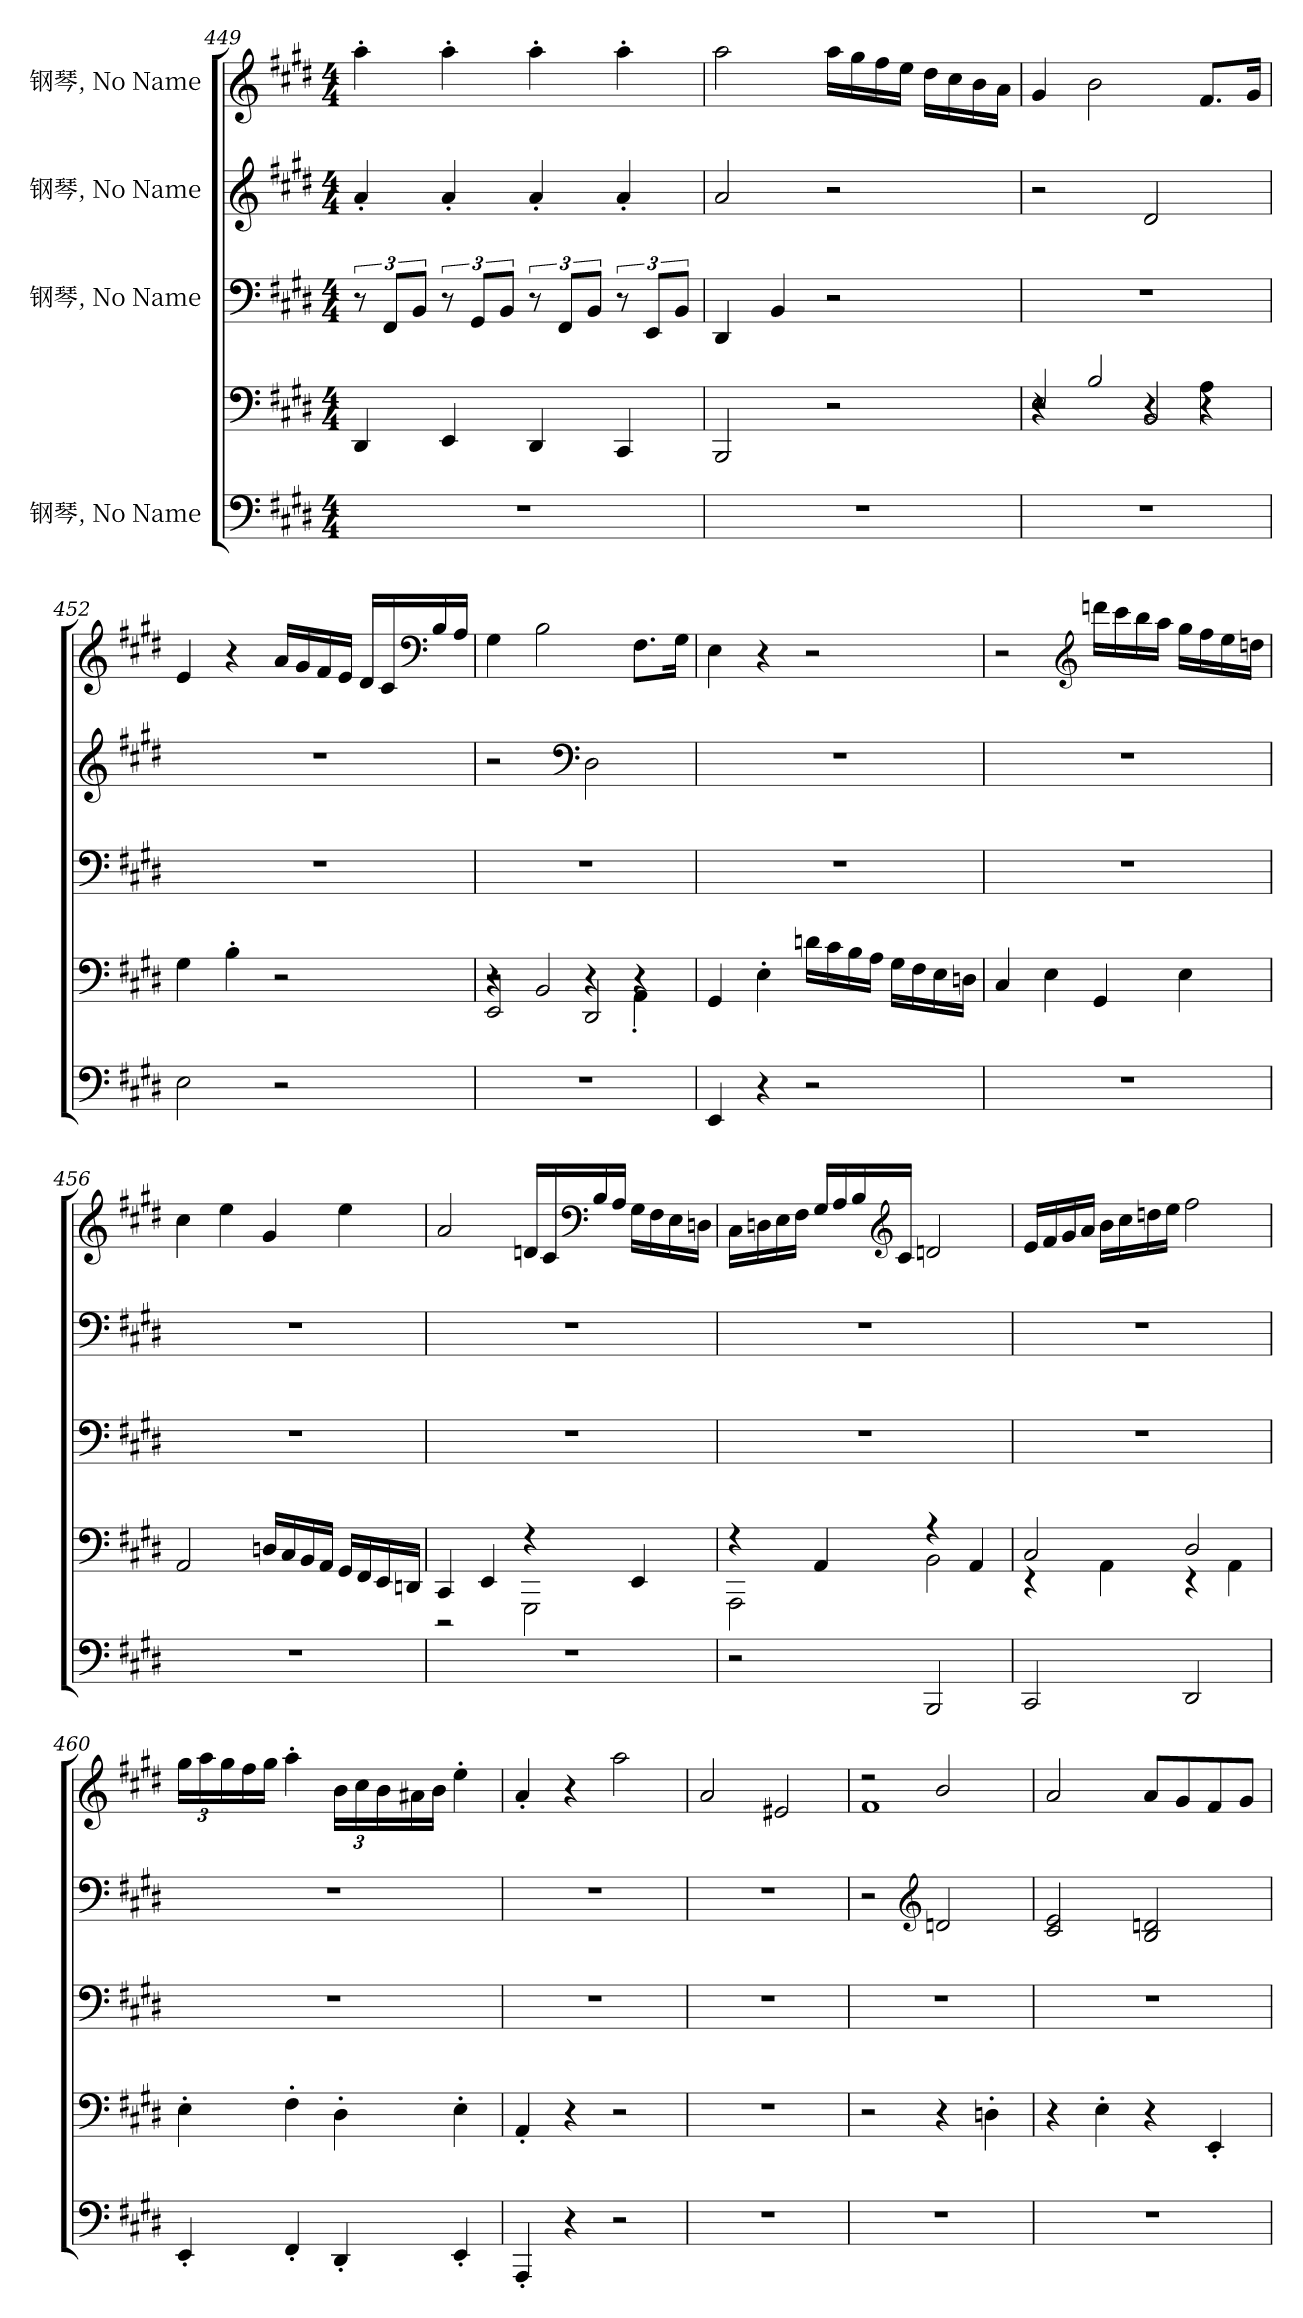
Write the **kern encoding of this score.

**kern	**kern	**kern	**kern	**kern
*part4	*part4	*part3	*part2	*part1
*staff5	*staff4	*staff3	*staff2	*staff1
*I"钢琴, No Name	*	*I"钢琴, No Name	*I"钢琴, No Name	*I"钢琴, No Name
!!LO:PB:g=z
*clefF4	*clefF4	*clefF4	*clefG2	*clefG2
*k[f#c#g#d#]	*k[f#c#g#d#]	*k[f#c#g#d#]	*k[f#c#g#d#]	*k[f#c#g#d#]
*M4/4	*M4/4	*M4/4	*M4/4	*M4/4
=449	=449	=449	=449	=449
1r	4DD#/	12r	4a'/	4aa'\
.	.	12FF#/L	.	.
.	.	12BB/J	.	.
.	4EE/	12r	4a'/	4aa'\
.	.	12GG#/L	.	.
.	.	12BB/J	.	.
.	4DD#/	12r	4a'/	4aa'\
.	.	12FF#/L	.	.
.	.	12BB/J	.	.
.	4CC#/	12r	4a'/	4aa'\
.	.	12EE/L	.	.
.	.	12BB/J	.	.
=450	=450	=450	=450	=450
1r	2BBB/	4DD#/	2a/	2aa\
.	.	4BB/	.	.
*	*	*	*	*MM167
.	2r	2r	2r	16aa\LL
.	.	.	.	16gg#\
.	.	.	.	16ff#\
.	.	.	.	16ee\JJ
.	.	.	.	16dd#\LL
.	.	.	.	16cc#\
.	.	.	.	16b\
.	.	.	.	16a\JJ
=451	=451	=451	=451	=451
*	*^	*	*	*
*	*	*^	*	*	*
1r	4r	2r	2E/	1r	2r	4g#/
*	*	*	*	*	*	*MM167
.	2B/	.	.	.	.	2b\
.	.	4r	2BB/	.	2d#/	.
.	4r	4A\	.	.	.	8.f#/L
.	.	.	.	.	.	16g#/Jk
*	*v	*v	*v	*	*	*
=452	=452	=452	=452	=452
*	*	*	*	*MM165
2E\	4G#\	1r	1r	4e/
*	*	*	*	*MM161
.	4B'\	.	.	4r
*	*	*	*	*MM167
2r	2r	.	.	16a/LL
.	.	.	.	16g#/
.	.	.	.	16f#/
.	.	.	.	16e/JJ
.	.	.	.	16d#/LL
.	.	.	.	16c#/
*	*	*	*	*clefF4
.	.	.	.	16B/
.	.	.	.	16A/JJ
!!LO:LB:g=z
=453	=453	=453	=453	=453
*	*^	*	*	*
*	*	*^	*	*	*
1r	4r	2r	2EE/	1r	2r	4G#\
*	*	*	*	*	*	*MM167
.	2BB/	.	.	.	.	2B\
*	*	*	*	*	*clefF4	*
.	.	4r	2DD#/	.	2D#\	.
.	4r	4AA'\	.	.	.	8.F#\L
.	.	.	.	.	.	16G#\Jk
*	*v	*v	*v	*	*	*
=454	=454	=454	=454	=454
*	*	*	*	*MM165
4EE/	4GG#/	1r	1r	4E\
*	*	*	*	*MM161
4r	4E'\	.	.	4r
*	*	*	*	*MM167
2r	16dn\LL	.	.	2r
.	16c#\	.	.	.
.	16B\	.	.	.
.	16A\JJ	.	.	.
.	16G#\LL	.	.	.
.	16F#\	.	.	.
.	16E\	.	.	.
.	16Dn\JJ	.	.	.
=455	=455	=455	=455	=455
1r	4C#/	1r	1r	2r
.	4E\	.	.	.
*	*	*	*	*clefG2
.	4GG#/	.	.	16dddn\LL
.	.	.	.	16ccc#\
.	.	.	.	16bb\
.	.	.	.	16aa\JJ
.	4E\	.	.	16gg#\LL
.	.	.	.	16ff#\
.	.	.	.	16ee\
.	.	.	.	16ddn\JJ
!!LO:PB:g=z
=456	=456	=456	=456	=456
1r	2AA/	1r	1r	4cc#\
*	*	*	*	*MM167
.	.	.	.	4ee\
.	16Dn/LL	.	.	4g#/
.	16C#/	.	.	.
.	16BB/	.	.	.
.	16AA/JJ	.	.	.
.	16GG#/LL	.	.	4ee\
.	16FF#/	.	.	.
.	16EE/	.	.	.
.	16DDn/JJ	.	.	.
=457	=457	=457	=457	=457
*	*^	*	*	*
1r	4CC#/	2r	1r	1r	2a/
.	4EE/	.	.	.	.
.	4r	2GGG#\	.	.	16dn/LL
.	.	.	.	.	16c#/
*	*	*	*	*	*clefF4
.	.	.	.	.	16B/
.	.	.	.	.	16A/JJ
.	4EE/	.	.	.	16G#\LL
.	.	.	.	.	16F#\
.	.	.	.	.	16E\
*	*	*	*	*	*MM165
.	.	.	.	.	16Dn\JJ
=458	=458	=458	=458	=458	=458
*	*	*	*	*	*MM167
2r	4r	2AAA\	1r	1r	16C#\LL
.	.	.	.	.	16Dn\
.	.	.	.	.	16E\
.	.	.	.	.	16F#\JJ
.	4AA/	.	.	.	16G#/LL
.	.	.	.	.	16A/
.	.	.	.	.	16B/
*	*	*	*	*	*clefG2
*	*	*	*	*	*MM165
.	.	.	.	.	16c#/JJ
*	*	*	*	*	*MM167
2BBB/	4r	2BB\	.	.	2dn/
.	4AA/	.	.	.	.
!!LO:LB:g=z
=459	=459	=459	=459	=459	=459
*	*	*	*	*	*MM167
2CC#/	2C#/	4r	1r	1r	16e/LL
.	.	.	.	.	16f#/
.	.	.	.	.	16g#/
.	.	.	.	.	16a/JJ
.	.	4AA\	.	.	16b\LL
.	.	.	.	.	16cc#\
.	.	.	.	.	16ddn\
*	*	*	*	*	*MM165
.	.	.	.	.	16ee\JJ
*	*	*	*	*	*MM167
2DD#/	2D#/	4r	.	.	2ff#\
.	.	4AA\	.	.	.
*	*v	*v	*	*	*
=460	=460	=460	=460	=460
*	*	*	*	*Xbrackettup
4EE'/	4E'\	1r	1r	24gg#\LL
.	.	.	.	24aa\
.	.	.	.	24gg#\
.	.	.	.	16ff#\
.	.	.	.	16gg#\JJ
4FF#'/	4F#'\	.	.	4aa'\
*	*	*	*	*MM165
4DD#'/	4D#'\	.	.	24b\LL
.	.	.	.	24cc#\
.	.	.	.	24b\
.	.	.	.	16a#X\
.	.	.	.	16b\JJ
4EE'/	4E'\	.	.	4ee'\
=461	=461	=461	=461	=461
*	*	*	*	*MM161
4AAA'/	4AA'/	1r	1r	4a'/
4r	4r	.	.	4r
*	*	*	*	*MM159
2r	2r	.	.	2aa\
=462	=462	=462	=462	=462
*	*	*	*	*MM161
1r	1r	1r	1r	2a/
.	.	.	.	2e#X/
=463	=463	=463	=463	=463
*	*	*	*	*^
1r	2r	1r	2r	2r	1f#
*	*	*	*clefG2	*	*
.	4r	.	2dn/	2b/	.
.	4Dn'\	.	.	.	.
*	*	*	*	*v	*v
!!LO:PB:g=z
=464	=464	=464	=464	=464
*	*	*	*	*MM161
1r	4r	1r	2c#/ 2e/	2a/
.	4E'\	.	.	.
.	4r	.	2B/ 2dn/	8a/L
.	.	.	.	8g#/
.	4EE'/	.	.	8f#/
.	.	.	.	8g#/J
=	=	=	=	=
*-	*-	*-	*-	*-
